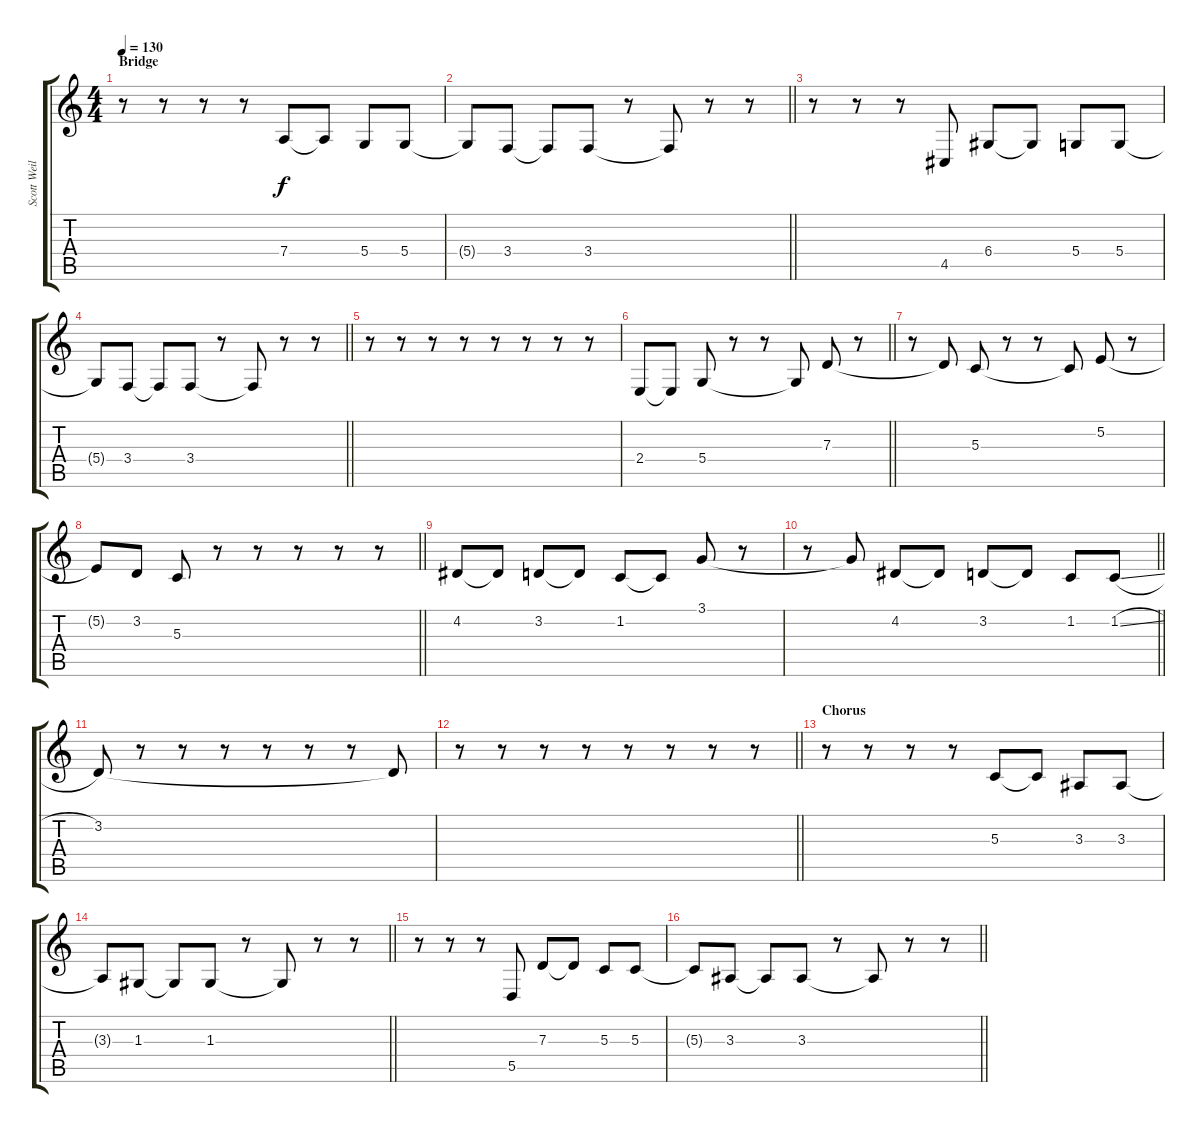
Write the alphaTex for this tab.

\track ("Scott Weiland (Voice)" "Scott Weil") {instrument lead2sawtooth}
\staff {score tabs}
\tuning (E4 B3 G3 D3 A2 E2) {hide}
\ts (4 4)
\section ("" "Bridge ")
\tempo 130
\clef g2
\ks c
r.8{dy f} r.8 r.8 r.8 7.4.8 7.4{t}.8 5.4.8 5.4.8 |
\barLineRight lightlight
5.4{t}.8 3.4.8 3.4{t}.8 3.4.8 r.8 3.4{t}.8 r.8 r.8 |
r.8 r.8 r.8 4.5.8 6.4.8 6.4{t}.8 5.4.8 5.4.8 |
\barLineRight lightlight
5.4{t}.8 3.4.8 3.4{t}.8 3.4.8 r.8 3.4{t}.8 r.8 r.8 |
r.8 r.8 r.8 r.8 r.8 r.8 r.8 r.8 |
\barLineRight lightlight
2.4.8 2.4{t}.8 5.4.8 r.8 r.8 5.4{t}.8 7.3.8 r.8 |
r.8 7.3{t}.8 5.3.8 r.8 r.8 5.3{t}.8 5.2.8 r.8 |
\barLineRight lightlight
5.2{t}.8 3.2.8 5.3.8 r.8 r.8 r.8 r.8 r.8 |
\section ("" "")
4.2.8 4.2{t}.8 3.2.8 3.2{t}.8 1.2.8 1.2{t}.8 3.1.8 r.8 |
\barLineRight lightlight
r.8 3.1{t}.8 4.2.8 4.2{t}.8 3.2.8 3.2{t}.8 1.2.8 1.2{sl}.8 |
3.2.8 r.8 r.8 r.8 r.8 r.8 r.8 3.2{t}.8 |
\barLineRight lightlight
r.8 r.8 r.8 r.8 r.8 r.8 r.8 r.8 |
\section ("" "Chorus")
r.8 r.8 r.8 r.8 5.3.8 5.3{t}.8 3.3.8 3.3.8 |
\barLineRight lightlight
3.3{t}.8 1.3.8 1.3{t}.8 1.3.8 r.8 1.3{t}.8 r.8 r.8 |
r.8 r.8 r.8 5.5.8 7.3.8 7.3{t}.8 5.3.8 5.3.8 |
\barLineRight lightlight
5.3{t}.8 3.3.8 3.3{t}.8 3.3.8 r.8 3.3{t}.8 r.8 r.8
